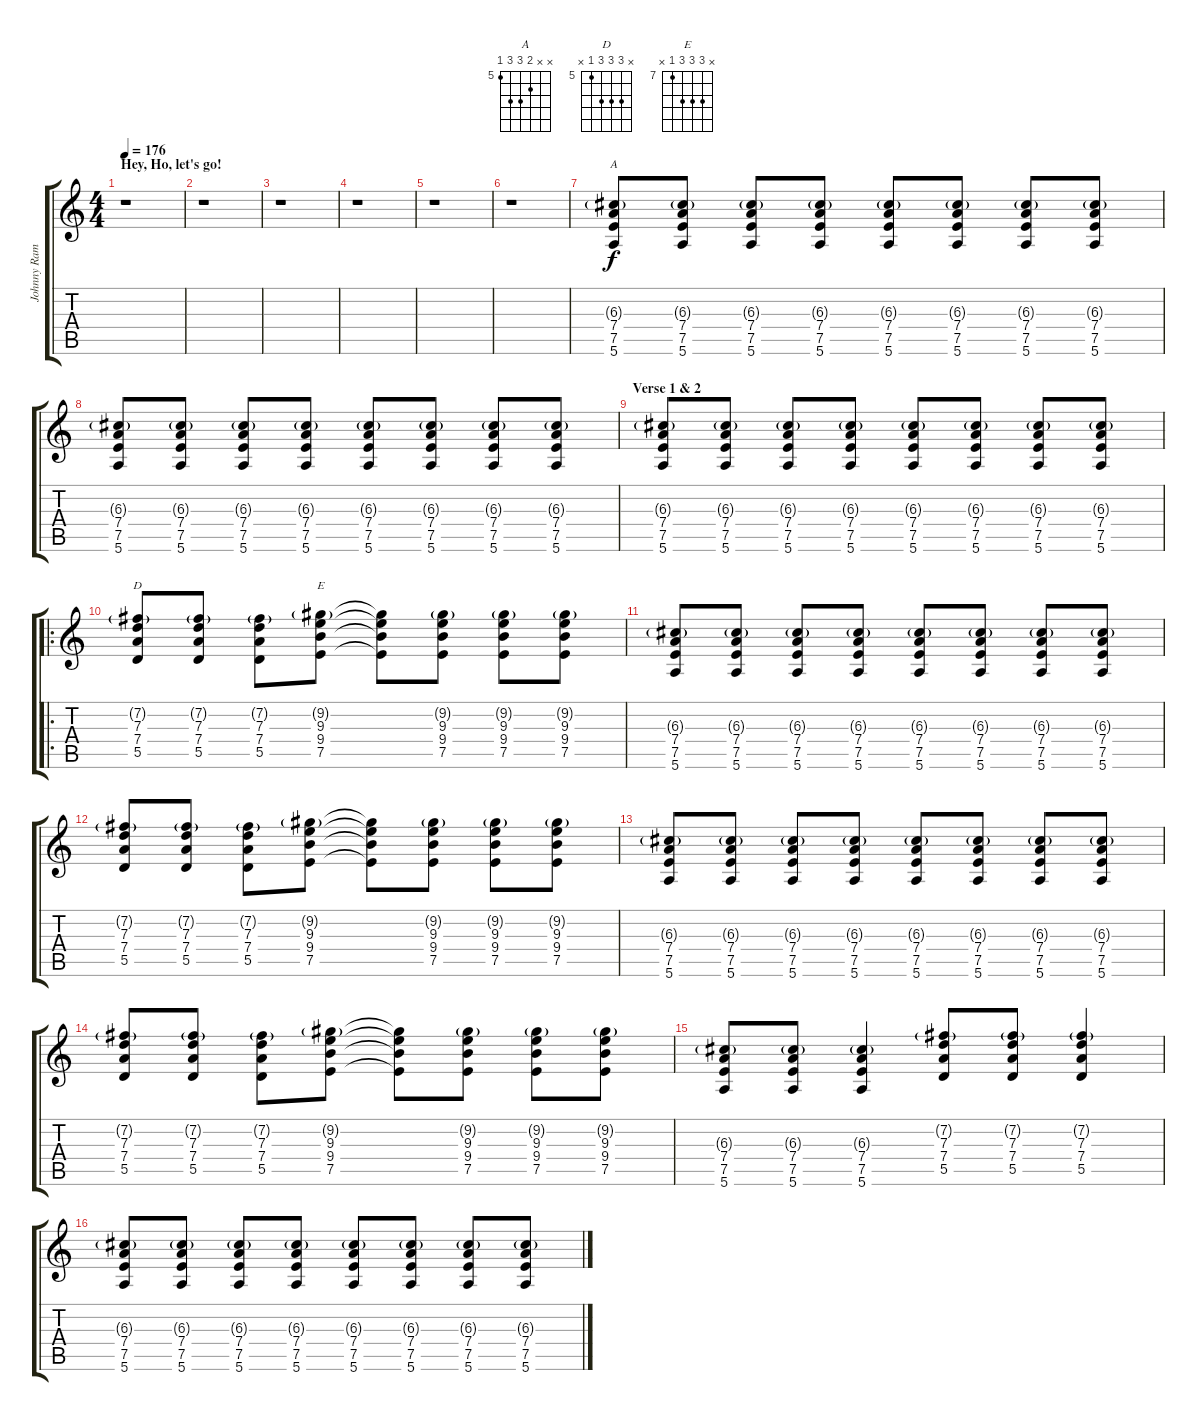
\track ("Johnny Ramone" "Johnny Ram") {instrument distortionguitar}
\staff {score tabs}
\tuning (E4 B3 G3 D3 A2 E2) {hide}
\chord ("A" x x 6 7 7 5) {firstfret 5}
\chord ("D" x 7 7 7 5 x) {firstfret 5}
\chord ("E" x 9 9 9 7 x) {firstfret 7}
\ts (4 4)
\section ("" "Hey, Ho, let's go!")
\tempo 176
\clef g2
\ks c
r.1{dy f} |
r.1 |
r.1 |
r.1 |
r.1 |
r.1 |
(6.3{g} 7.4 7.5 5.6).8{ch "A"} (6.3{g} 7.4 7.5 5.6).8 (6.3{g} 7.4 7.5 5.6).8 (6.3{g} 7.4 7.5 5.6).8 (6.3{g} 7.4 7.5 5.6).8 (6.3{g} 7.4 7.5 5.6).8 (6.3{g} 7.4 7.5 5.6).8 (6.3{g} 7.4 7.5 5.6).8 |
(6.3{g} 7.4 7.5 5.6).8 (6.3{g} 7.4 7.5 5.6).8 (6.3{g} 7.4 7.5 5.6).8 (6.3{g} 7.4 7.5 5.6).8 (6.3{g} 7.4 7.5 5.6).8 (6.3{g} 7.4 7.5 5.6).8 (6.3{g} 7.4 7.5 5.6).8 (6.3{g} 7.4 7.5 5.6).8 |
\section ("" "Verse 1 & 2")
(6.3{g} 7.4 7.5 5.6).8 (6.3{g} 7.4 7.5 5.6).8 (6.3{g} 7.4 7.5 5.6).8 (6.3{g} 7.4 7.5 5.6).8 (6.3{g} 7.4 7.5 5.6).8 (6.3{g} 7.4 7.5 5.6).8 (6.3{g} 7.4 7.5 5.6).8 (6.3{g} 7.4 7.5 5.6).8 |
\ro
(7.2{g} 7.3 7.4 5.5).8{ch "D"} (7.2{g} 7.3 7.4 5.5).8 (7.2{g} 7.3 7.4 5.5).8 (9.2{g} 9.3 9.4 7.5).8{ch "E"} (9.2{t} 9.3{t} 9.4{t} 7.5{t}).8 (9.2{g} 9.3 9.4 7.5).8 (9.2{g} 9.3 9.4 7.5).8 (9.2{g} 9.3 9.4 7.5).8 |
(6.3{g} 7.4 7.5 5.6).8 (6.3{g} 7.4 7.5 5.6).8 (6.3{g} 7.4 7.5 5.6).8 (6.3{g} 7.4 7.5 5.6).8 (6.3{g} 7.4 7.5 5.6).8 (6.3{g} 7.4 7.5 5.6).8 (6.3{g} 7.4 7.5 5.6).8 (6.3{g} 7.4 7.5 5.6).8 |
(7.2{g} 7.3 7.4 5.5).8 (7.2{g} 7.3 7.4 5.5).8 (7.2{g} 7.3 7.4 5.5).8 (9.2{g} 9.3 9.4 7.5).8 (9.2{t} 9.3{t} 9.4{t} 7.5{t}).8 (9.2{g} 9.3 9.4 7.5).8 (9.2{g} 9.3 9.4 7.5).8 (9.2{g} 9.3 9.4 7.5).8 |
(6.3{g} 7.4 7.5 5.6).8 (6.3{g} 7.4 7.5 5.6).8 (6.3{g} 7.4 7.5 5.6).8 (6.3{g} 7.4 7.5 5.6).8 (6.3{g} 7.4 7.5 5.6).8 (6.3{g} 7.4 7.5 5.6).8 (6.3{g} 7.4 7.5 5.6).8 (6.3{g} 7.4 7.5 5.6).8 |
(7.2{g} 7.3 7.4 5.5).8 (7.2{g} 7.3 7.4 5.5).8 (7.2{g} 7.3 7.4 5.5).8 (9.2{g} 9.3 9.4 7.5).8 (9.2{t} 9.3{t} 9.4{t} 7.5{t}).8 (9.2{g} 9.3 9.4 7.5).8 (9.2{g} 9.3 9.4 7.5).8 (9.2{g} 9.3 9.4 7.5).8 |
(6.3{g} 7.4 7.5 5.6).8 (6.3{g} 7.4 7.5 5.6).8 (6.3{g} 7.4 7.5 5.6).4 (7.2{g} 7.3 7.4 5.5).8 (7.2{g} 7.3 7.4 5.5).8 (7.2{g} 7.3 7.4 5.5).4 |
(6.3{g} 7.4 7.5 5.6).8 (6.3{g} 7.4 7.5 5.6).8 (6.3{g} 7.4 7.5 5.6).8 (6.3{g} 7.4 7.5 5.6).8 (6.3{g} 7.4 7.5 5.6).8 (6.3{g} 7.4 7.5 5.6).8 (6.3{g} 7.4 7.5 5.6).8 (6.3{g} 7.4 7.5 5.6).8
